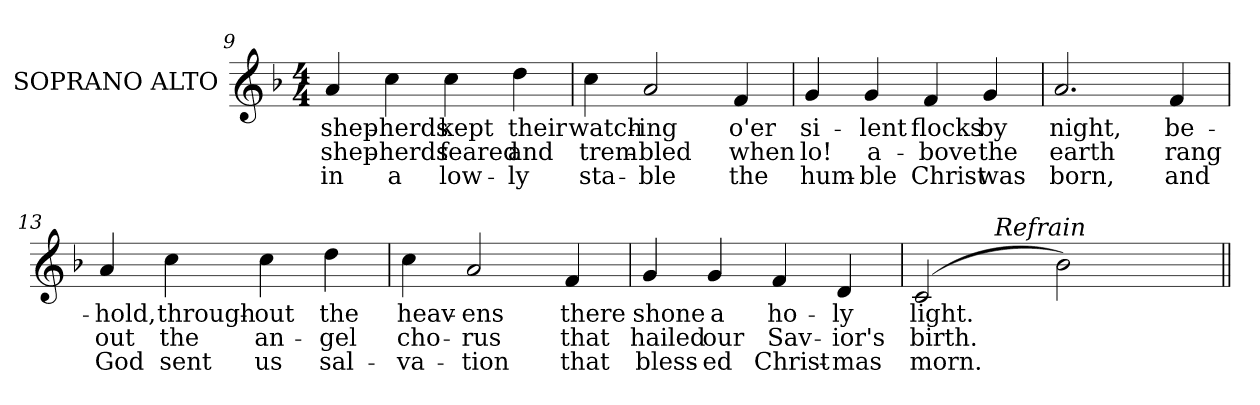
**kern	**text	**text	**text
*part1	*part1	*part1	*part1
*staff1	*staff1	*staff1	*staff1
*I"SOPRANO ALTO	*	*	*
*I'S. A.	*	*	*
*clefG2	*	*	*
*k[b-]	*	*	*
*F:	*	*	*
*M4/4	*	*	*
=9	=9	=9	=9
!	!LO:LY:b:color=#000000	!LO:LY:b:color=#000000	!LO:LY:b:color=#000000
4ai/	shep-	shep-	in
!	!LO:LY:b:color=#000000	!LO:LY:b:color=#000000	!LO:LY:b:color=#000000
4cci\	-herds	-herds	a
!	!LO:LY:b:color=#000000	!LO:LY:b:color=#000000	!LO:LY:b:color=#000000
4cci\	kept	feared	low-
!	!LO:LY:b:color=#000000	!LO:LY:b:color=#000000	!LO:LY:b:color=#000000
4ddi\	their	and	-ly
=10	=10	=10	=10
!	!LO:LY:b:color=#000000	!LO:LY:b:color=#000000	!LO:LY:b:color=#000000
4cci\	watch-	trem-	sta-
!	!LO:LY:b:color=#000000	!LO:LY:b:color=#000000	!LO:LY:b:color=#000000
2ai/	-ing	-bled	-ble
!	!LO:LY:b:color=#000000	!LO:LY:b:color=#000000	!LO:LY:b:color=#000000
4fi/	o'er	when	the
=11	=11	=11	=11
!	!LO:LY:b:color=#000000	!LO:LY:b:color=#000000	!LO:LY:b:color=#000000
4gi/	si-	lo!	hum-
!	!LO:LY:b:color=#000000	!LO:LY:b:color=#000000	!LO:LY:b:color=#000000
4gi/	-lent	a-	-ble
!	!LO:LY:b:color=#000000	!LO:LY:b:color=#000000	!LO:LY:b:color=#000000
4fi/	flocks	-bove	Christ
!	!LO:LY:b:color=#000000	!LO:LY:b:color=#000000	!LO:LY:b:color=#000000
4gi/	by	the	was
=12	=12	=12	=12
!	!LO:LY:b:color=#000000	!LO:LY:b:color=#000000	!LO:LY:b:color=#000000
2.ai/	night,	earth	born,
!	!LO:LY:b:color=#000000	!LO:LY:b:color=#000000	!LO:LY:b:color=#000000
4fi/	be-	rang	and
!!LO:LB:g=z
=13	=13	=13	=13
!	!LO:LY:b:color=#000000	!LO:LY:b:color=#000000	!LO:LY:b:color=#000000
4ai/	-hold,	out	God
!	!LO:LY:b:color=#000000	!LO:LY:b:color=#000000	!LO:LY:b:color=#000000
4cci\	through-	the	sent
!	!LO:LY:b:color=#000000	!LO:LY:b:color=#000000	!LO:LY:b:color=#000000
4cci\	-out	an-	us
!	!LO:LY:b:color=#000000	!LO:LY:b:color=#000000	!LO:LY:b:color=#000000
4ddi\	the	-gel	sal-
=14	=14	=14	=14
!	!LO:LY:b:color=#000000	!LO:LY:b:color=#000000	!LO:LY:b:color=#000000
4cci\	heav-	cho-	-va-
!	!LO:LY:b:color=#000000	!LO:LY:b:color=#000000	!LO:LY:b:color=#000000
2ai/	-ens	-rus	-tion
!	!LO:LY:b:color=#000000	!LO:LY:b:color=#000000	!LO:LY:b:color=#000000
4fi/	there	that	that
=15	=15	=15	=15
!	!LO:LY:b:color=#000000	!LO:LY:b:color=#000000	!LO:LY:b:color=#000000
4gi/	shone	hailed	bless-
!	!LO:LY:b:color=#000000	!LO:LY:b:color=#000000	!LO:LY:b:color=#000000
4gi/	a	our	-ed
!	!LO:LY:b:color=#000000	!LO:LY:b:color=#000000	!LO:LY:b:color=#000000
4fi/	ho-	Sav-	Christ-
!	!LO:LY:b:color=#000000	!LO:LY:b:color=#000000	!LO:LY:b:color=#000000
4di/	-ly	-ior's	-mas
=16	=16	=16	=16
!	!LO:LY:b:color=#000000	!LO:LY:b:color=#000000	!LO:LY:b:color=#000000
*^	*	*	*
(2ci/	4ryy	light.	birth.	morn.
.	64ryy	.	.	.
.	512ryy	.	.	.
!	!LO:TX:a:i:t=Refrain	!	!	!
.	2ryy	.	.	.
2b-i\)	.	.	.	.
.	8ryy	.	.	.
.	16ryy	.	.	.
.	32ryy	.	.	.
.	128..ryy	.	.	.
*v	*v	*	*	*
=||	=||	=||	=||
*-	*-	*-	*-
